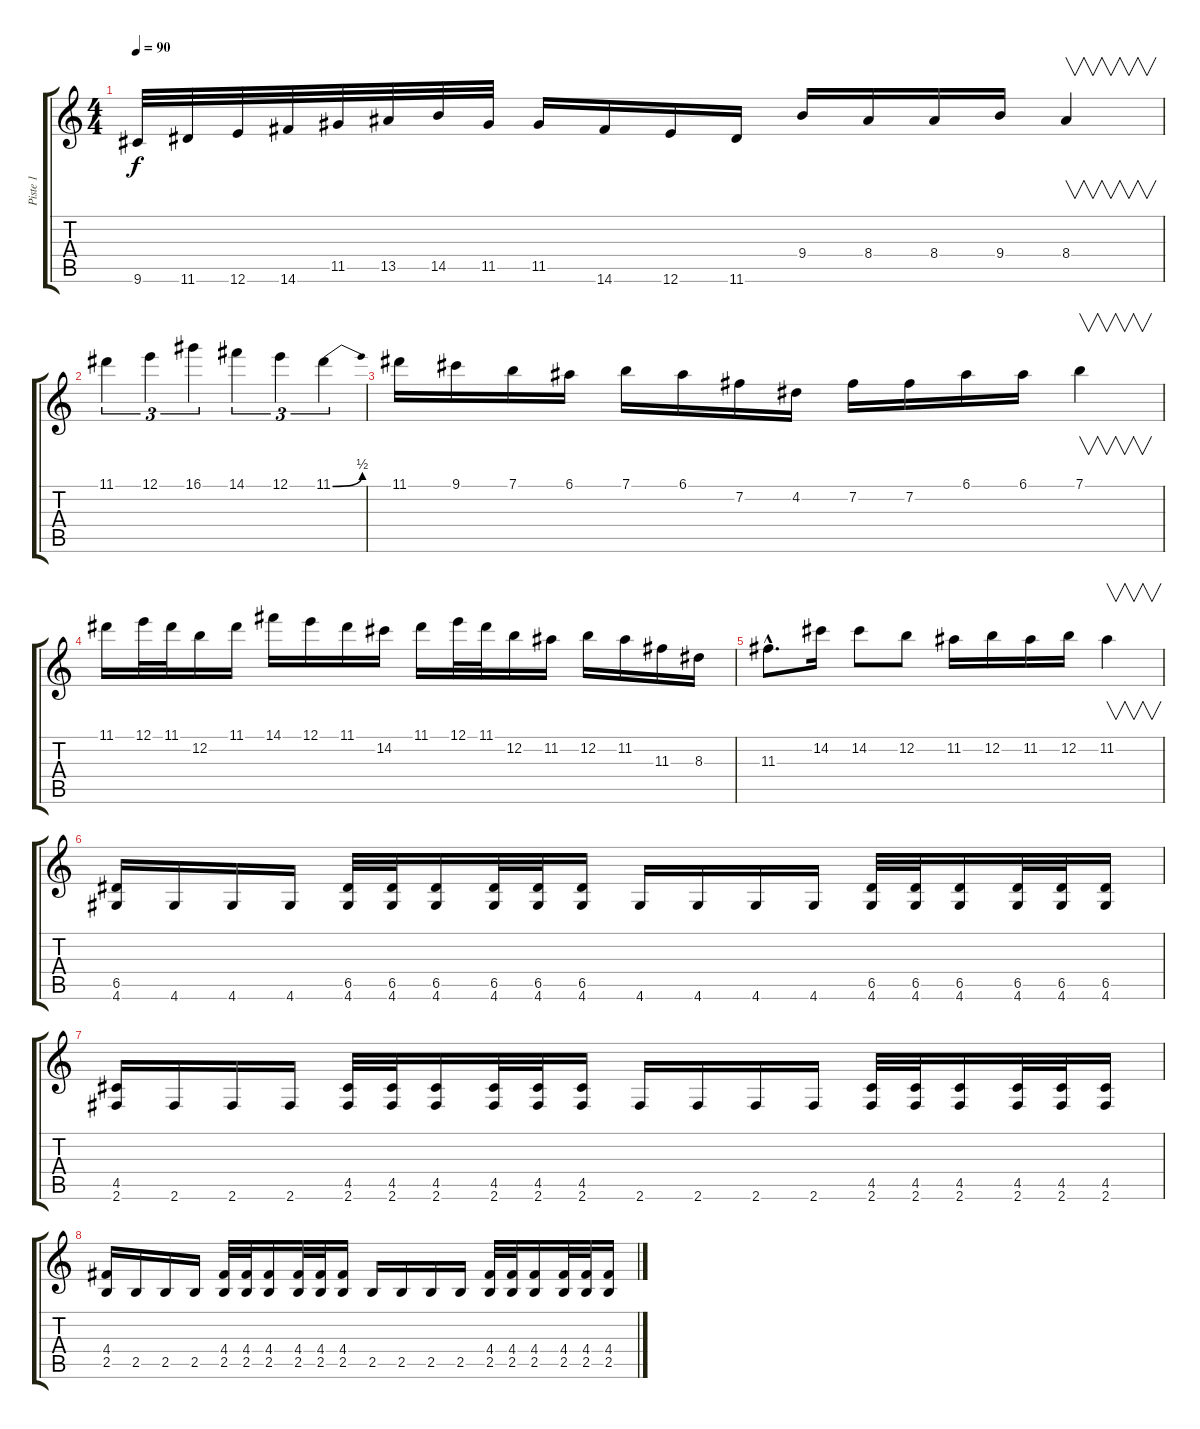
\track ("Piste 1" "Piste 1") {instrument distortionguitar}
\staff {score tabs}
\tuning (E4 B3 G3 D3 A2 E2) {hide}
\ts (4 4)
\tempo 90
\clef g2
\ks c
9.6.32{dy f} 11.6.32 12.6.32 14.6.32 11.5.32 13.5.32 14.5.32 11.5.32 11.5.16 14.6.16 12.6.16 11.6.16 9.4.16 8.4.16 8.4.16 9.4.16 8.4.4{v} |
11.1.4{tu (3 2)} 12.1.4{tu (3 2)} 16.1.4{tu (3 2)} 14.1.4{tu (3 2)} 12.1.4{tu (3 2)} 11.1{be (bend 0 0 60 2)}.4{tu (3 2)} |
11.1.16 9.1.16 7.1.16 6.1.16 7.1.16 6.1.16 7.2.16 4.2.16 7.2.16 7.2.16 6.1.16 6.1.16 7.1.4{v} |
11.1.16 12.1.32 11.1.32 12.2.16 11.1.16 14.1.16 12.1.16 11.1.16 14.2.16 11.1.16 12.1.32 11.1.32 12.2.16 11.2.16 12.2.16 11.2.16 11.3.16 8.3.16 |
11.3{hac}.8{d} 14.2.16 14.2.8 12.2.8 11.2.16 12.2.16 11.2.16 12.2.16 11.2.4{v} |
(6.5 4.6).16 4.6.16 4.6.16 4.6.16 (6.5 4.6).32 (6.5 4.6).32 (6.5 4.6).16 (6.5 4.6).32 (6.5 4.6).32 (6.5 4.6).16 4.6.16 4.6.16 4.6.16 4.6.16 (6.5 4.6).32 (6.5 4.6).32 (6.5 4.6).16 (6.5 4.6).32 (6.5 4.6).32 (6.5 4.6).16 |
(4.5 2.6).16 2.6.16 2.6.16 2.6.16 (4.5 2.6).32 (4.5 2.6).32 (4.5 2.6).16 (4.5 2.6).32 (4.5 2.6).32 (4.5 2.6).16 2.6.16 2.6.16 2.6.16 2.6.16 (4.5 2.6).32 (4.5 2.6).32 (4.5 2.6).16 (4.5 2.6).32 (4.5 2.6).32 (4.5 2.6).16 |
(4.4 2.5).16 2.5.16 2.5.16 2.5.16 (4.4 2.5).32 (4.4 2.5).32 (4.4 2.5).16 (4.4 2.5).32 (4.4 2.5).32 (4.4 2.5).16 2.5.16 2.5.16 2.5.16 2.5.16 (4.4 2.5).32 (4.4 2.5).32 (4.4 2.5).16 (4.4 2.5).32 (4.4 2.5).32 (4.4 2.5).16
